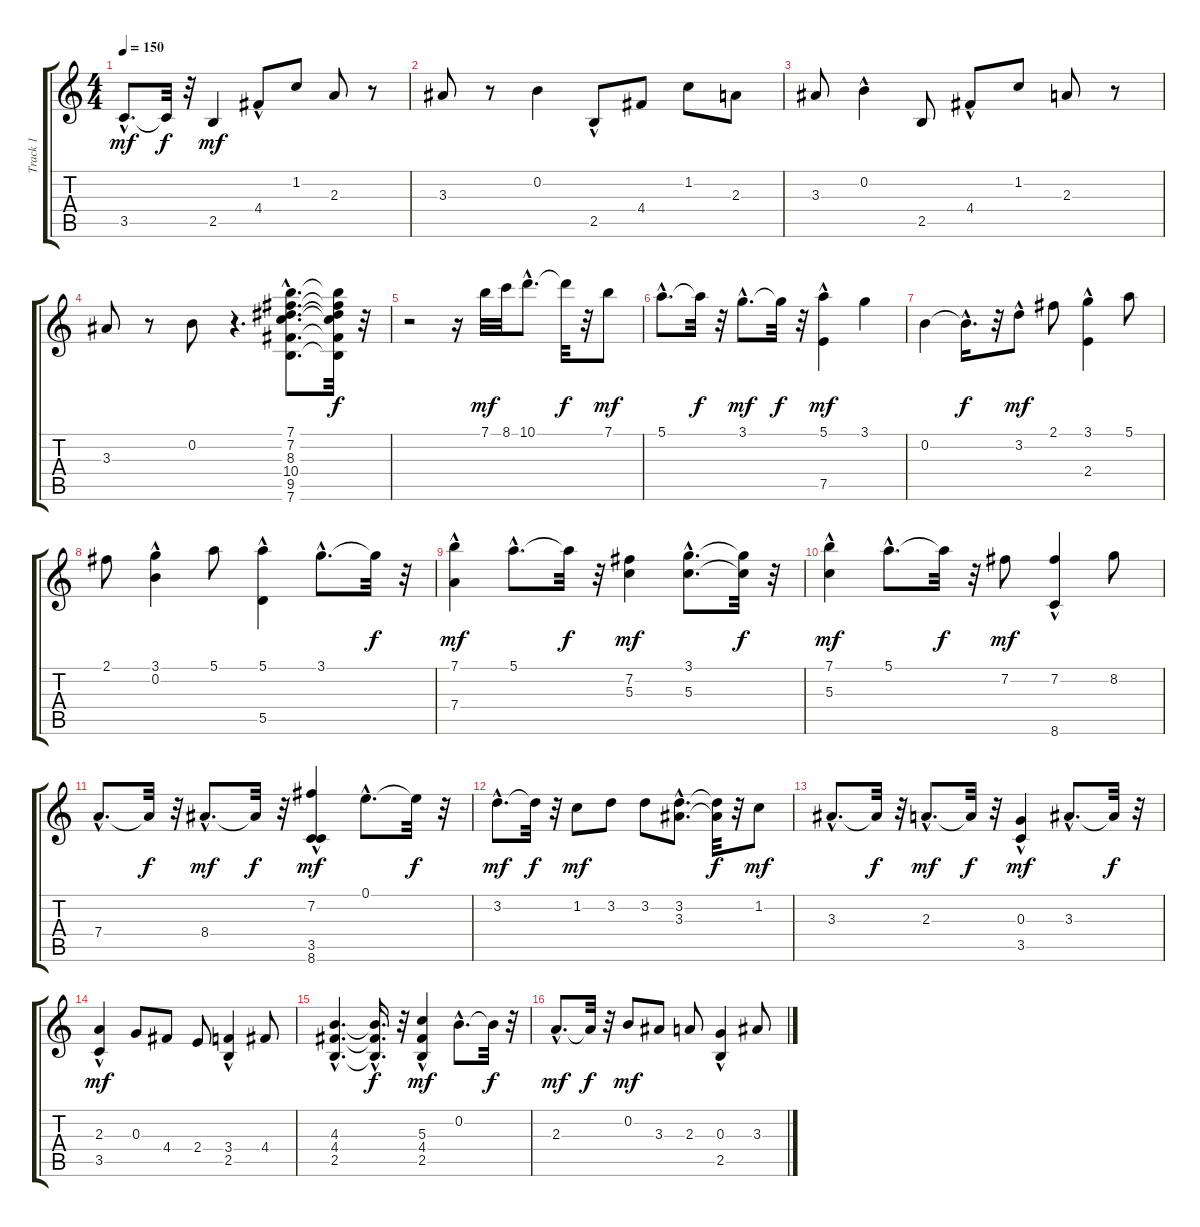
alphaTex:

\track ("Track 1" "Track 1") {instrument acousticguitarsteel}
\staff {score tabs}
\tuning (E4 B3 G3 D3 A2 E2) {hide}
\ts (4 4)
\tempo 150
\clef g2
\ks c
3.5{hac}.8{d dy mf} 3.5{t}.32{dy f} r.32 2.5.4{dy mf} 4.4{hac}.8 1.2.8 2.3.8 r.8 |
3.3.8 r.8 0.2.4 2.5{hac}.8 4.4.8 1.2.8 2.3.8 |
3.3.8 0.2{hac}.4 2.5.8 4.4{hac}.8 1.2.8 2.3.8 r.8 |
3.3.8 r.8 0.2.8 r.4{d} (7.1{hac} 7.2{hac} 8.3{hac} 10.4{hac} 9.5{hac} 7.6{hac}).8{d} (7.1{t} 7.2{t} 8.3{t} 10.4{t} 9.5{t} 7.6{t}).32{dy f} r.32 |
r.2 r.16 7.1.32{dy mf} 8.1.32 10.1{hac}.8{d} 10.1{t}.32{dy f} r.32 7.1.8{dy mf} |
5.1{hac}.8{d} 5.1{t}.32{dy f} r.32 3.1{hac}.8{d dy mf} 3.1{t}.32{dy f} r.32 (5.1 7.5{hac}).4{dy mf} 3.1.4 |
0.2.4 0.2{hac t}.16{d dy f} r.32 3.2{hac}.8{dy mf} 2.1.8 (3.1{hac} 2.4{hac}).4 5.1.8 |
2.1.8 (3.1{hac} 0.2).4 5.1.8 (5.1 5.5{hac}).4 3.1{hac}.8{d} 3.1{t}.32{dy f} r.32 |
(7.1{hac} 7.4{hac}).4{dy mf} 5.1{hac}.8{d} 5.1{t}.32{dy f} r.32 (7.2 5.3).4{dy mf} (3.1{hac} 5.3{hac}).8{d} (3.1{t} 5.3{t}).32{dy f} r.32 |
(7.1{hac} 5.3).4{dy mf} 5.1{hac}.8{d} 5.1{t}.32{dy f} r.32 7.2.8{dy mf} (7.2{hac} 8.6).4 8.2.8 |
7.4{hac}.8{d} 7.4{t}.32{dy f} r.32 8.4{hac}.8{d dy mf} 8.4{t}.32{dy f} r.32 (7.2{hac} 3.5{hac} 8.6{hac}).4{dy mf} 0.1{hac}.8{d} 0.1{t}.32{dy f} r.32 |
3.2{hac}.8{d dy mf} 3.2{t}.32{dy f} r.32 1.2.8{dy mf} 3.2.8 3.2.8 (3.2{hac} 3.3{hac}).8{d} (3.2{t} 3.3{t}).32{dy f} r.32 1.2.8{dy mf} |
3.3{hac}.8{d} 3.3{t}.32{dy f} r.32 2.3{hac}.8{d dy mf} 2.3{t}.32{dy f} r.32 (0.3{hac} 3.5{hac}).4{dy mf} 3.3{hac}.8{d} 3.3{t}.32{dy f} r.32 |
(2.3{hac} 3.5).4{dy mf} 0.3.8 4.4.8 2.4.8 (3.4{hac} 2.5).4 4.4.8 |
(4.3{hac} 4.4{hac} 2.5{hac}).4{d} (4.3{hac t} 4.4{hac t} 2.5{hac t}).16{d dy f} r.32 (5.3{hac} 4.4 2.5).4{dy mf} 0.2{hac}.8{d} 0.2{t}.32{dy f} r.32 |
2.3{hac}.8{d dy mf} 2.3{t}.32{dy f} r.32 0.2.8{dy mf} 3.3.8 2.3.8 (0.3{hac} 2.5).4 3.3.8
